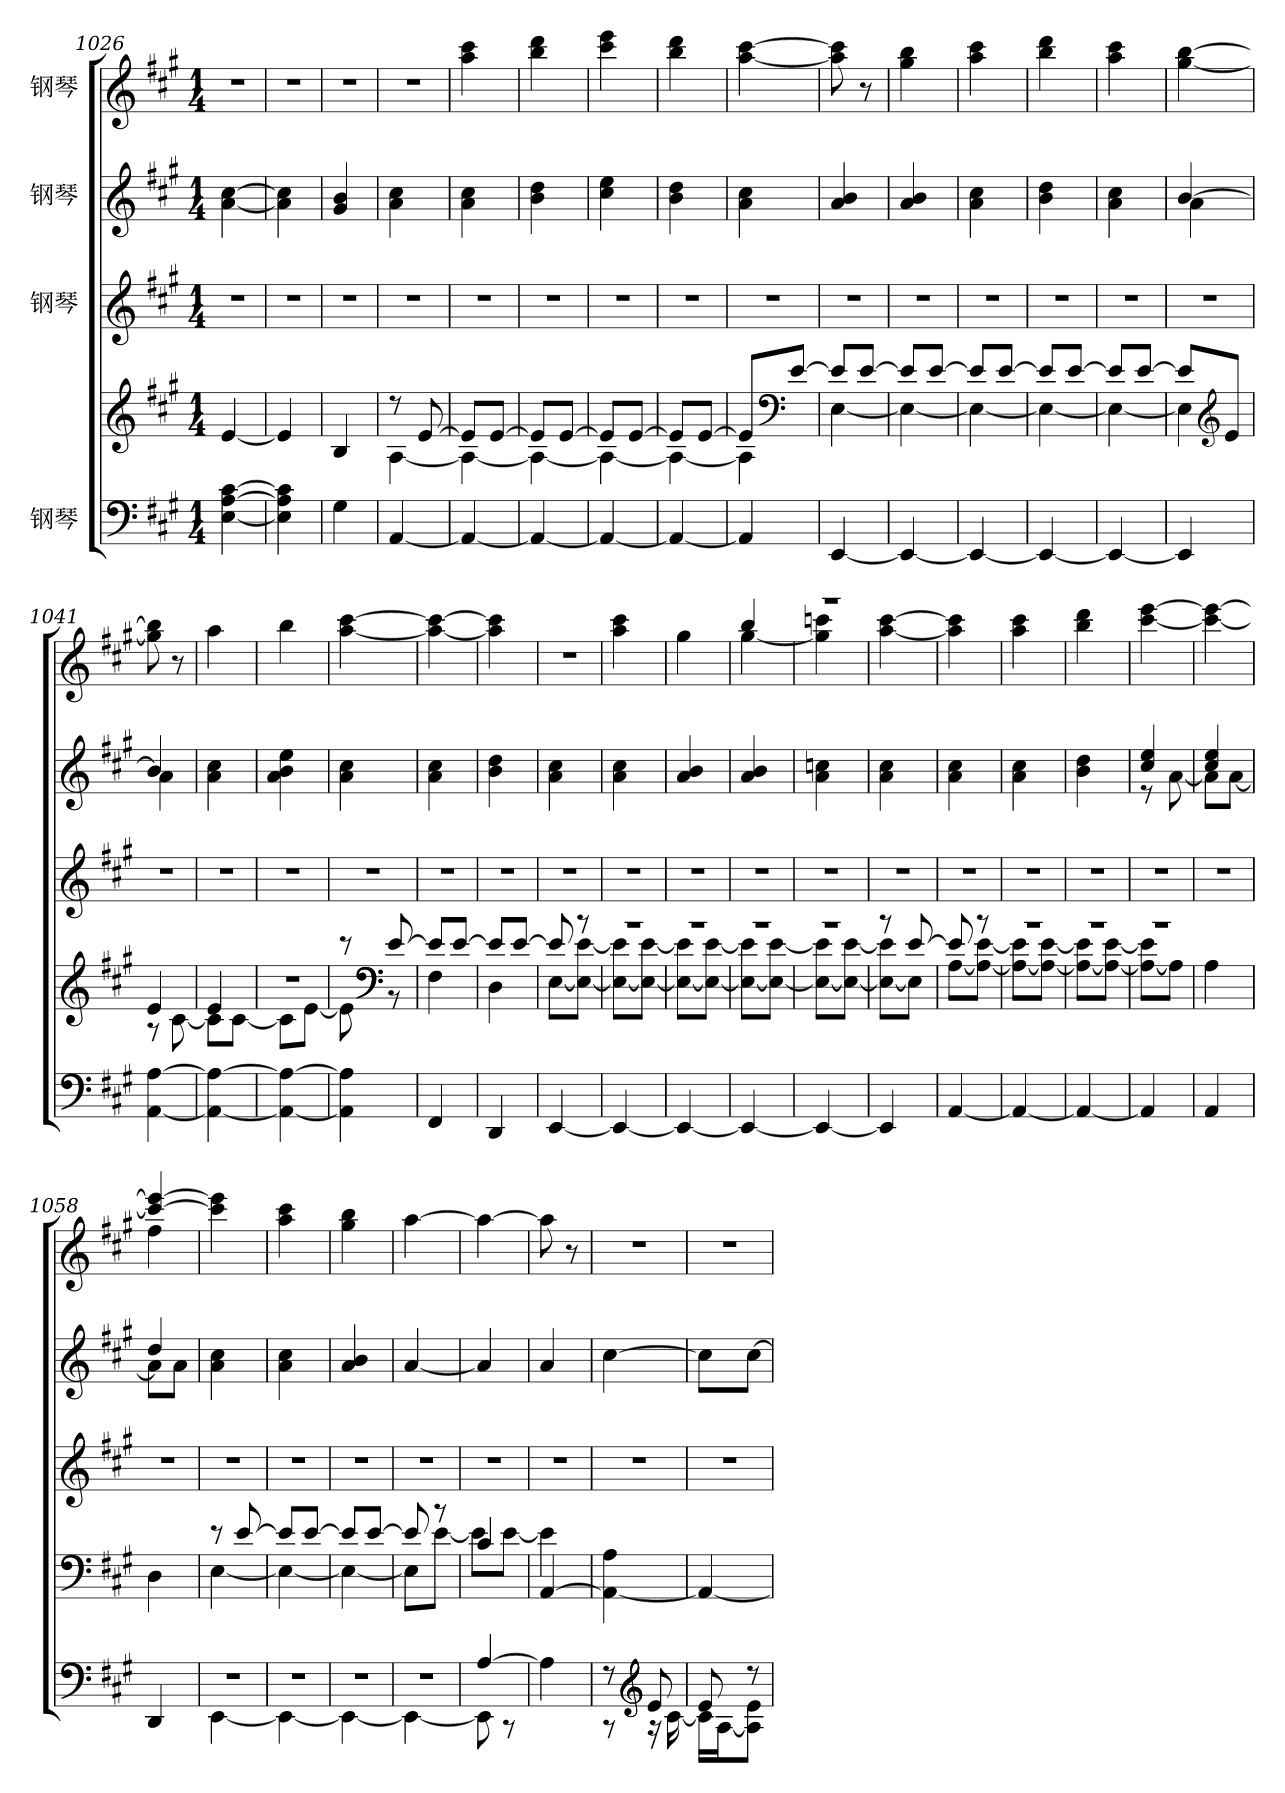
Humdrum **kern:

**kern	**kern	**kern	**kern	**kern
*part4	*part4	*part3	*part2	*part1
*staff5	*staff4	*staff3	*staff2	*staff1
*I"钢琴	*	*I"钢琴	*I"钢琴	*I"钢琴
*clefF4	*clefG2	*clefG2	*clefG2	*clefG2
*k[f#c#g#]	*k[f#c#g#]	*k[f#c#g#]	*k[f#c#g#]	*k[f#c#g#]
*M1/4	*M1/4	*M1/4	*M1/4	*M1/4
=1026	=1026	=1026	=1026	=1026
[4E\ [4A\ [4c#\	[4e/	4r	[4a\ [4cc#\	4r
=1027	=1027	=1027	=1027	=1027
4E\] 4A\] 4c#\]	4e/]	4r	4a\] 4cc#\]	4r
!!LO:LB:g=z
=1028	=1028	=1028	=1028	=1028
4G#\	4B/	4r	4g#/ 4b/	4r
=1029	=1029	=1029	=1029	=1029
*	*^	*	*	*
[4AA/	8r	[4A\	4r	4a\ 4cc#\	4r
.	[8e/	.	.	.	.
=1030	=1030	=1030	=1030	=1030	=1030
4AA/_	8e/L]	4A\_	4r	4a\ 4cc#\	4aa\ 4ccc#\
.	[8e/J	.	.	.	.
=1031	=1031	=1031	=1031	=1031	=1031
4AA/_	8e/L]	4A\_	4r	4b\ 4dd\	4bb\ 4ddd\
.	[8e/J	.	.	.	.
=1032	=1032	=1032	=1032	=1032	=1032
4AA/_	8e/L]	4A\_	4r	4cc#\ 4ee\	4ccc#\ 4eee\
.	[8e/J	.	.	.	.
=1033	=1033	=1033	=1033	=1033	=1033
4AA/_	8e/L]	4A\_	4r	4b\ 4dd\	4bb\ 4ddd\
.	[8e/J	.	.	.	.
=1034	=1034	=1034	=1034	=1034	=1034
4AA/]	8e/L]	4A\]	4r	4a\ 4cc#\	[4aa\ [4ccc#\
*	*clefF4	*	*	*	*
.	[8e/J	.	.	.	.
=1035	=1035	=1035	=1035	=1035	=1035
[4EE/	8e/L]	[4E\	4r	4a/ 4b/	8aa\] 8ccc#\]
.	[8e/J	.	.	.	8r
=1036	=1036	=1036	=1036	=1036	=1036
4EE/_	8e/L]	4E\_	4r	4a/ 4b/	4gg#\ 4bb\
.	[8e/J	.	.	.	.
=1037	=1037	=1037	=1037	=1037	=1037
4EE/_	8e/L]	4E\_	4r	4a\ 4cc#\	4aa\ 4ccc#\
.	[8e/J	.	.	.	.
=1038	=1038	=1038	=1038	=1038	=1038
4EE/_	8e/L]	4E\_	4r	4b\ 4dd\	4bb\ 4ddd\
.	[8e/J	.	.	.	.
!!LO:PB:g=z
=1039	=1039	=1039	=1039	=1039	=1039
4EE/_	8e/L]	4E\_	4r	4a\ 4cc#\	4aa\ 4ccc#\
.	[8e/J	.	.	.	.
=1040	=1040	=1040	=1040	=1040	=1040
*	*	*	*	*^	*
4EE/]	8e/L]	4E\]	4r	[4b/	4a\	[4gg#\ [4bb\
*	*clefG2	*	*	*	*	*
.	8e/J	.	.	.	.	.
=1041	=1041	=1041	=1041	=1041	=1041	=1041
[4AA\ [4A\	4e/	8r	4r	4b/]	4a\	8gg#\] 8bb\]
.	.	[8c#\	.	.	.	8r
*	*	*	*	*v	*v	*
=1042	=1042	=1042	=1042	=1042	=1042
4AA\_ 4A\_	4e/	8c#\L]	4r	4a\ 4cc#\	4aa\
.	.	[8c#\J	.	.	.
=1043	=1043	=1043	=1043	=1043	=1043
4AA\_ 4A\_	4r	8c#\L]	4r	4a\ 4b\ 4ee\	4bb\
.	.	[8e\J	.	.	.
=1044	=1044	=1044	=1044	=1044	=1044
4AA\] 4A\]	8r	8e\]	4r	4a\ 4cc#\	[4aa\ [4ccc#\
*	*clefF4	*	*	*	*
.	[8e/	8r	.	.	.
=1045	=1045	=1045	=1045	=1045	=1045
4FF#/	8e/L]	4F#\	4r	4a\ 4cc#\	4aa\_ 4ccc#\_
.	[8e/J	.	.	.	.
=1046	=1046	=1046	=1046	=1046	=1046
4DD/	8e/L]	4D\	4r	4b\ 4dd\	4aa\] 4ccc#\]
.	[8e/J	.	.	.	.
=1047	=1047	=1047	=1047	=1047	=1047
[4EE/	8e/]	[8E\L	4r	4a\ 4cc#\	4r
.	8r	8E\_ [8e\J	.	.	.
=1048	=1048	=1048	=1048	=1048	=1048
4EE/_	4r	8E\_ 8e\]L	4r	4a\ 4cc#\	4aa\ 4ccc#\
.	.	8E\_ [8e\J	.	.	.
!!LO:LB:g=z
=1049	=1049	=1049	=1049	=1049	=1049
4EE/_	4r	8E\_ 8e\]L	4r	4a/ 4b/	4gg#\
.	.	8E\_ [8e\J	.	.	.
=1050	=1050	=1050	=1050	=1050	=1050
*	*	*	*	*	*^
4EE/_	4r	8E\_ 8e\]L	4r	4a/ 4b/	4bb/	[4gg#\
.	.	8E\_ [8e\J	.	.	.	.
=1051	=1051	=1051	=1051	=1051	=1051	=1051
4EE/_	4r	8E\_ 8e\]L	4r	4a\ 4ccn\	4r	4gg#\] 4cccn\
.	.	8E\_ [8e\J	.	.	.	.
*	*	*	*	*	*v	*v
=1052	=1052	=1052	=1052	=1052	=1052
4EE/]	8r	8E\_ 8e\]L	4r	4a\ 4cc#\	[4aa\ [4ccc#\
.	[8e/	8E\J]	.	.	.
=1053	=1053	=1053	=1053	=1053	=1053
[4AA/	8e/]	[8A\L	4r	4a\ 4cc#\	4aa\] 4ccc#\]
.	8r	8A\_ [8e\J	.	.	.
=1054	=1054	=1054	=1054	=1054	=1054
4AA/_	4r	8A\_ 8e\]L	4r	4a\ 4cc#\	4aa\ 4ccc#\
.	.	8A\_ [8e\J	.	.	.
=1055	=1055	=1055	=1055	=1055	=1055
4AA/_	4r	8A\_ 8e\]L	4r	4b\ 4dd\	4bb\ 4ddd\
.	.	8A\_ [8e\J	.	.	.
=1056	=1056	=1056	=1056	=1056	=1056
*	*	*	*	*^	*
4AA/]	4r	8A\_ 8e\]L	4r	4cc#/ 4ee/	8r	[4ccc#\ [4eee\
.	.	8A\J]	.	.	[8a\	.
*	*v	*v	*	*	*	*
=1057	=1057	=1057	=1057	=1057	=1057
4AA/	4A\	4r	4cc#/ 4ee/	8a\L]	4ccc#\_ 4eee\_
.	.	.	.	[8a\J	.
!!LO:PB:g=z
=1058	=1058	=1058	=1058	=1058	=1058
*	*	*	*	*	*^
4DD/	4D\	4r	4dd/	8a\L]	4ccc#/_ 4eee/_	4ff#\
.	.	.	.	8a\J	.	.
*	*	*	*v	*v	*	*
*	*	*	*	*v	*v
=1059	=1059	=1059	=1059	=1059
*^	*^	*	*	*
4r	[4EE\	8r	[4E\	4r	4a\ 4cc#\	4ccc#\] 4eee\]
.	.	[8e/	.	.	.	.
=1060	=1060	=1060	=1060	=1060	=1060	=1060
4r	4EE\_	8e/L]	4E\_	4r	4a\ 4cc#\	4aa\ 4ccc#\
.	.	[8e/J	.	.	.	.
=1061	=1061	=1061	=1061	=1061	=1061	=1061
4r	4EE\_	8e/L]	4E\_	4r	4a/ 4b/	4gg#\ 4bb\
.	.	[8e/J	.	.	.	.
=1062	=1062	=1062	=1062	=1062	=1062	=1062
4r	4EE\_	8e/]	8E\L]	4r	[4a/	[4aa\
.	.	8r	[8e\J	.	.	.
=1063	=1063	=1063	=1063	=1063	=1063	=1063
[4A/	8EE\]	4c#/	8e\L]	4r	4a/]	4aa\_
.	8r	.	[8e\J	.	.	.
*v	*v	*	*	*	*	*
=1064	=1064	=1064	=1064	=1064	=1064
4A\]	[4AA/	4e\]	4r	4a/	8aa\]
.	.	.	.	.	8r
*	*v	*v	*	*	*
=1065	=1065	=1065	=1065	=1065
*^	*	*	*	*
8r	8r	4AA\_ 4A\	4r	[4cc#\	4r
*clefG2	*	*	*	*	*
8e/	16r	.	.	.	.
.	[16c#\	.	.	.	.
=1066	=1066	=1066	=1066	=1066	=1066
8e/	16c#\LL]	4AA/_	4r	8cc#\L]	4r
.	[16A\J	.	.	.	.
8r	8A\] 8e\J	.	.	[8cc#\J	.
*v	*v	*	*	*	*
=	=	=	=	=
*-	*-	*-	*-	*-
